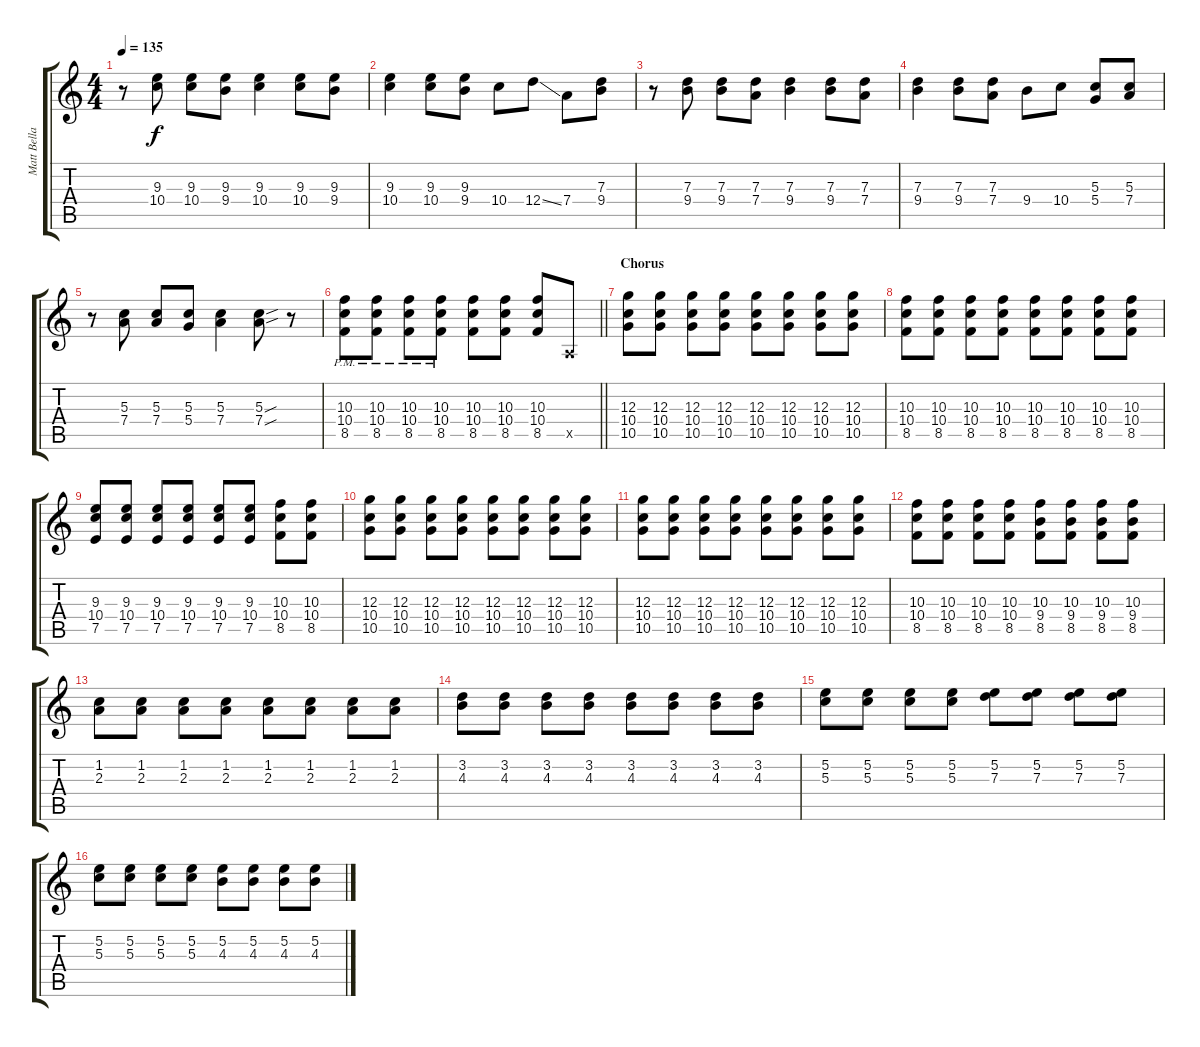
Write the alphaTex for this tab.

\track ("Matt Bellamy (Guitar)" "Matt Bella") {instrument distortionguitar}
\staff {score tabs}
\tuning (E4 B3 G3 D3 A2 E2) {hide}
\ts (4 4)
\tempo 135
\clef g2
\ks c
r.8{dy f} (9.3 10.4).8 (9.3 10.4).8 (9.3 9.4).8 (9.3 10.4).4 (9.3 10.4).8 (9.3 9.4).8 |
(9.3 10.4).4 (9.3 10.4).8 (9.3 9.4).8 10.4.8 12.4{ss}.8 7.4.8 (7.3 9.4).8 |
r.8 (7.3 9.4).8 (7.3 9.4).8 (7.3 7.4).8 (7.3 9.4).4 (7.3 9.4).8 (7.3 7.4).8 |
(7.3 9.4).4 (7.3 9.4).8 (7.3 7.4).8 9.4.8 10.4.8 (5.3 5.4).8 (5.3 7.4).8 |
r.8 (5.3 7.4).8 (5.3 7.4).8 (5.3 5.4).8 (5.3 7.4).4 (5.3{sou} 7.4{sou}).8 r.8 |
\barLineRight lightlight
(10.3{pm} 10.4{pm} 8.5{pm}).8 (10.3{pm} 10.4{pm} 8.5{pm}).8 (10.3{pm} 10.4{pm} 8.5{pm}).8 (10.3{pm} 10.4{pm} 8.5{pm}).8 (10.3 10.4 8.5).8 (10.3 10.4 8.5).8 (10.3 10.4 8.5).8 0.5{x}.8 |
\section ("" "Chorus")
(12.3 10.4 10.5).8 (12.3 10.4 10.5).8 (12.3 10.4 10.5).8 (12.3 10.4 10.5).8 (12.3 10.4 10.5).8 (12.3 10.4 10.5).8 (12.3 10.4 10.5).8 (12.3 10.4 10.5).8 |
(10.3 10.4 8.5).8 (10.3 10.4 8.5).8 (10.3 10.4 8.5).8 (10.3 10.4 8.5).8 (10.3 10.4 8.5).8 (10.3 10.4 8.5).8 (10.3 10.4 8.5).8 (10.3 10.4 8.5).8 |
(9.3 10.4 7.5).8 (9.3 10.4 7.5).8 (9.3 10.4 7.5).8 (9.3 10.4 7.5).8 (9.3 10.4 7.5).8 (9.3 10.4 7.5).8 (10.3 10.4 8.5).8 (10.3 10.4 8.5).8 |
(12.3 10.4 10.5).8 (12.3 10.4 10.5).8 (12.3 10.4 10.5).8 (12.3 10.4 10.5).8 (12.3 10.4 10.5).8 (12.3 10.4 10.5).8 (12.3 10.4 10.5).8 (12.3 10.4 10.5).8 |
(12.3 10.4 10.5).8 (12.3 10.4 10.5).8 (12.3 10.4 10.5).8 (12.3 10.4 10.5).8 (12.3 10.4 10.5).8 (12.3 10.4 10.5).8 (12.3 10.4 10.5).8 (12.3 10.4 10.5).8 |
(10.3 10.4 8.5).8 (10.3 10.4 8.5).8 (10.3 10.4 8.5).8 (10.3 10.4 8.5).8 (10.3 9.4 8.5).8 (10.3 9.4 8.5).8 (10.3 9.4 8.5).8 (10.3 9.4 8.5).8 |
(1.2 2.3).8 (1.2 2.3).8 (1.2 2.3).8 (1.2 2.3).8 (1.2 2.3).8 (1.2 2.3).8 (1.2 2.3).8 (1.2 2.3).8 |
(3.2 4.3).8 (3.2 4.3).8 (3.2 4.3).8 (3.2 4.3).8 (3.2 4.3).8 (3.2 4.3).8 (3.2 4.3).8 (3.2 4.3).8 |
(5.2 5.3).8 (5.2 5.3).8 (5.2 5.3).8 (5.2 5.3).8 (5.2 7.3).8 (5.2 7.3).8 (5.2 7.3).8 (5.2 7.3).8 |
(5.2 5.3).8 (5.2 5.3).8 (5.2 5.3).8 (5.2 5.3).8 (5.2 4.3).8 (5.2 4.3).8 (5.2 4.3).8 (5.2 4.3).8
